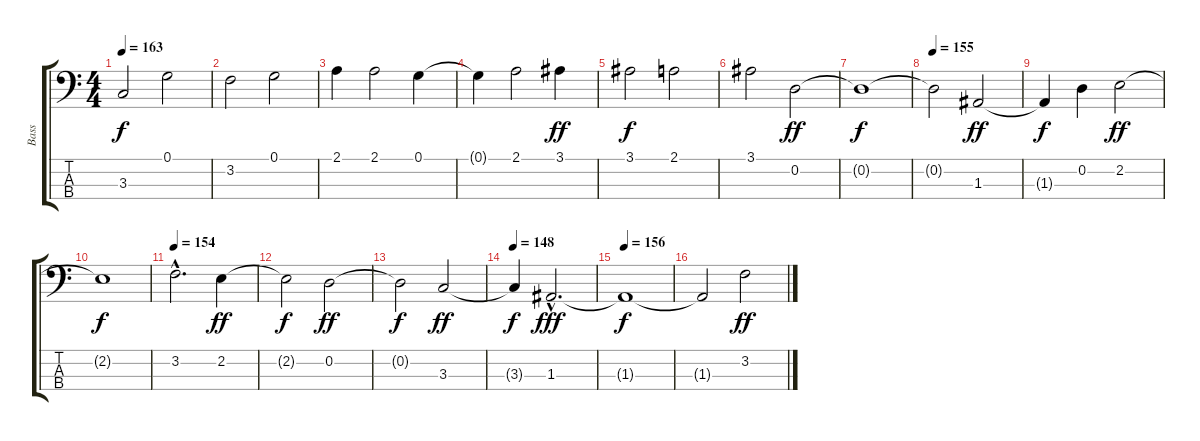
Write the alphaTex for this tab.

\track ("Bass" "Bass") {instrument electricbassfinger}
\staff {score tabs}
\tuning (G2 D2 A1 E1) {hide}
\ts (4 4)
\tempo 163
\clef f4
\ks c
3.3{t}.2{dy f} 0.1.2 |
3.2.2 0.1.2 |
2.1.4 2.1.2 0.1.4 |
0.1{t}.4 2.1.2 3.1.4{dy ff} |
3.1.2{dy f} 2.1.2 |
3.1.2 0.2.2{dy ff} |
0.2{t}.1{dy f} |
\tempo 155
0.2{t}.2 1.3.2{dy ff} |
1.3{t}.4{dy f} 0.2.4 2.2.2{dy ff} |
2.2{t}.1{dy f} |
\tempo 154
3.2{hac}.2{d} 2.2.4{dy ff} |
2.2{t}.2{dy f} 0.2.2{dy ff} |
0.2{t}.2{dy f} 3.3.2{dy ff} |
\tempo 148
3.3{t}.4{dy f} 1.3{hac}.2{d dy fff} |
\tempo 156
1.3{t}.1{dy f} |
1.3{t}.2 3.2.2{dy ff}
